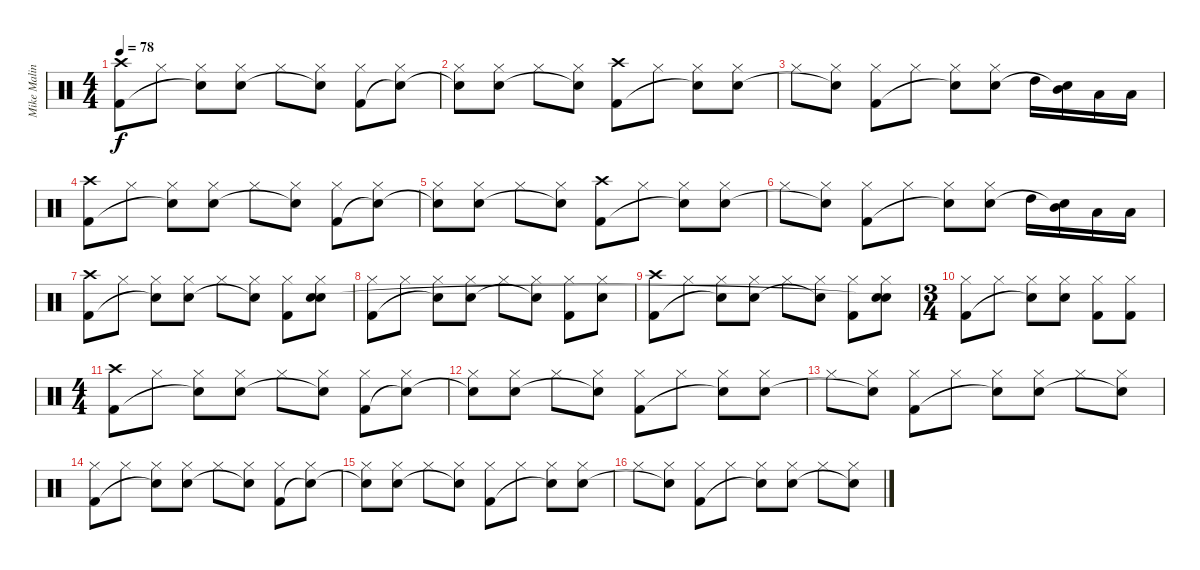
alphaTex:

\track ("Mike Malinin (Drums)" "Mike Malin") {instrument percussion}
\staff {score}
\articulation defaults
\ts (4 4)
\tempo 78
\clef neutral
\ks c
("Crash high (hit)" "Kick (hit) 2").8{dy f} "Hi-Hat (closed)".8 ("Hi-Hat (closed)" "Snare (hit)"{t}).8 ("Hi-Hat (closed)" "Electric Snare (hit)").8 "Hi-Hat (closed)".8 ("Hi-Hat (closed)" "Snare (hit)"{t}).8 ("Hi-Hat (closed)" "Kick (hit) 2").8 ("Hi-Hat (closed)" "Snare (hit)"{t}).8 |
("Hi-Hat (closed)" "Snare (hit)"{t}).8 ("Hi-Hat (closed)" "Electric Snare (hit)").8 "Hi-Hat (closed)".8 ("Hi-Hat (closed)" "Snare (hit)"{t}).8 ("Crash high (hit)" "Kick (hit) 2").8 "Hi-Hat (closed)".8 ("Hi-Hat (closed)" "Snare (hit)"{t}).8 ("Hi-Hat (closed)" "Electric Snare (hit)").8 |
"Hi-Hat (closed)".8 ("Hi-Hat (closed)" "Snare (hit)"{t}).8 ("Hi-Hat (closed)" "Kick (hit) 2").8 "Hi-Hat (closed)".8 ("Hi-Hat (closed)" "Snare (hit)"{t}).8 ("Hi-Hat (closed)" "Electric Snare (hit)").8 "High Tom (hit)".16 ("Mid Tom (hit)" "Snare (hit)"{t}).16 "Low Tom (hit)".16 "Low Tom (hit)".16 |
("Crash high (hit)" "Kick (hit) 2").8 "Hi-Hat (closed)".8 ("Hi-Hat (closed)" "Snare (hit)"{t}).8 ("Hi-Hat (closed)" "Electric Snare (hit)").8 "Hi-Hat (closed)".8 ("Hi-Hat (closed)" "Snare (hit)"{t}).8 ("Hi-Hat (closed)" "Kick (hit) 2").8 ("Hi-Hat (closed)" "Snare (hit)"{t}).8 |
("Hi-Hat (closed)" "Snare (hit)"{t}).8 ("Hi-Hat (closed)" "Electric Snare (hit)").8 "Hi-Hat (closed)".8 ("Hi-Hat (closed)" "Snare (hit)"{t}).8 ("Crash high (hit)" "Kick (hit) 2").8 "Hi-Hat (closed)".8 ("Hi-Hat (closed)" "Snare (hit)"{t}).8 ("Hi-Hat (closed)" "Electric Snare (hit)").8 |
"Hi-Hat (closed)".8 ("Hi-Hat (closed)" "Snare (hit)"{t}).8 ("Hi-Hat (closed)" "Kick (hit) 2").8 "Hi-Hat (closed)".8 ("Hi-Hat (closed)" "Snare (hit)"{t}).8 ("Hi-Hat (closed)" "Electric Snare (hit)").8 "High Tom (hit)".16 ("Mid Tom (hit)" "Snare (hit)"{t}).16 "Low Tom (hit)".16 "Low Tom (hit)".16 |
("Crash high (hit)" "Kick (hit) 2").8 "Hi-Hat (closed)".8 ("Hi-Hat (closed)" "Snare (hit)"{t}).8 ("Hi-Hat (closed)" "Electric Snare (hit)").8 "Hi-Hat (closed)".8 ("Hi-Hat (closed)" "Snare (hit)"{t}).8 ("Hi-Hat (closed)" "Kick (hit) 2").8 ("Hi-Hat (closed)" "Electric Snare (hit)" "Snare (hit)").8 |
("Hi-Hat (closed)" "Kick (hit) 2").8 "Hi-Hat (closed)".8 ("Hi-Hat (closed)" "Snare (hit)"{t}).8 ("Hi-Hat (closed)" "Electric Snare (hit)").8 "Hi-Hat (closed)".8 ("Hi-Hat (closed)" "Snare (hit)"{t}).8 ("Hi-Hat (closed)" "Kick (hit) 2").8 ("Hi-Hat (closed)" "Electric Snare (hit)").8 |
("Crash high (hit)" "Kick (hit) 2").8 "Hi-Hat (closed)".8 ("Hi-Hat (closed)" "Snare (hit)"{t}).8 ("Hi-Hat (closed)" "Electric Snare (hit)").8 "Hi-Hat (closed)".8 ("Hi-Hat (closed)" "Snare (hit)"{t}).8 ("Hi-Hat (closed)" "Kick (hit) 2").8 ("Hi-Hat (closed)" "Electric Snare (hit)" "Snare (hit)"{t}).8 |
\ts (3 4)
("Hi-Hat (closed)" "Kick (hit) 2").8 "Hi-Hat (closed)".8 ("Hi-Hat (closed)" "Snare (hit)"{t}).8 ("Hi-Hat (closed)" "Electric Snare (hit)").8 ("Hi-Hat (closed)" "Kick (hit) 2").8 ("Hi-Hat (closed)" "Kick (hit) 2").8 |
\ts (4 4)
("Crash high (hit)" "Kick (hit) 2").8 "Hi-Hat (closed)".8 ("Hi-Hat (closed)" "Snare (hit)"{t}).8 ("Hi-Hat (closed)" "Electric Snare (hit)").8 "Hi-Hat (closed)".8 ("Hi-Hat (closed)" "Snare (hit)"{t}).8 ("Hi-Hat (closed)" "Kick (hit) 2").8 ("Hi-Hat (closed)" "Snare (hit)"{t}).8 |
("Hi-Hat (closed)" "Snare (hit)"{t}).8 ("Hi-Hat (closed)" "Electric Snare (hit)").8 "Hi-Hat (closed)".8 ("Hi-Hat (closed)" "Snare (hit)"{t}).8 ("Hi-Hat (closed)" "Kick (hit) 2").8 "Hi-Hat (closed)".8 ("Hi-Hat (closed)" "Snare (hit)"{t}).8 ("Hi-Hat (closed)" "Electric Snare (hit)").8 |
"Hi-Hat (closed)".8 ("Hi-Hat (closed)" "Snare (hit)"{t}).8 ("Hi-Hat (closed)" "Kick (hit) 2").8 "Hi-Hat (closed)".8 ("Hi-Hat (closed)" "Snare (hit)"{t}).8 ("Hi-Hat (closed)" "Electric Snare (hit)").8 "Hi-Hat (closed)".8 ("Hi-Hat (closed)" "Snare (hit)"{t}).8 |
("Hi-Hat (closed)" "Kick (hit) 2").8 "Hi-Hat (closed)".8 ("Hi-Hat (closed)" "Snare (hit)"{t}).8 ("Hi-Hat (closed)" "Electric Snare (hit)").8 "Hi-Hat (closed)".8 ("Hi-Hat (closed)" "Snare (hit)"{t}).8 ("Hi-Hat (closed)" "Kick (hit) 2").8 ("Hi-Hat (closed)" "Snare (hit)"{t}).8 |
("Hi-Hat (closed)" "Snare (hit)"{t}).8 ("Hi-Hat (closed)" "Electric Snare (hit)").8 "Hi-Hat (closed)".8 ("Hi-Hat (closed)" "Snare (hit)"{t}).8 ("Hi-Hat (closed)" "Kick (hit) 2").8 "Hi-Hat (closed)".8 ("Hi-Hat (closed)" "Snare (hit)"{t}).8 ("Hi-Hat (closed)" "Electric Snare (hit)").8 |
"Hi-Hat (closed)".8 ("Hi-Hat (closed)" "Snare (hit)"{t}).8 ("Hi-Hat (closed)" "Kick (hit) 2").8 "Hi-Hat (closed)".8 ("Hi-Hat (closed)" "Snare (hit)"{t}).8 ("Hi-Hat (closed)" "Electric Snare (hit)").8 "Hi-Hat (closed)".8 ("Hi-Hat (closed)" "Snare (hit)"{t}).8
